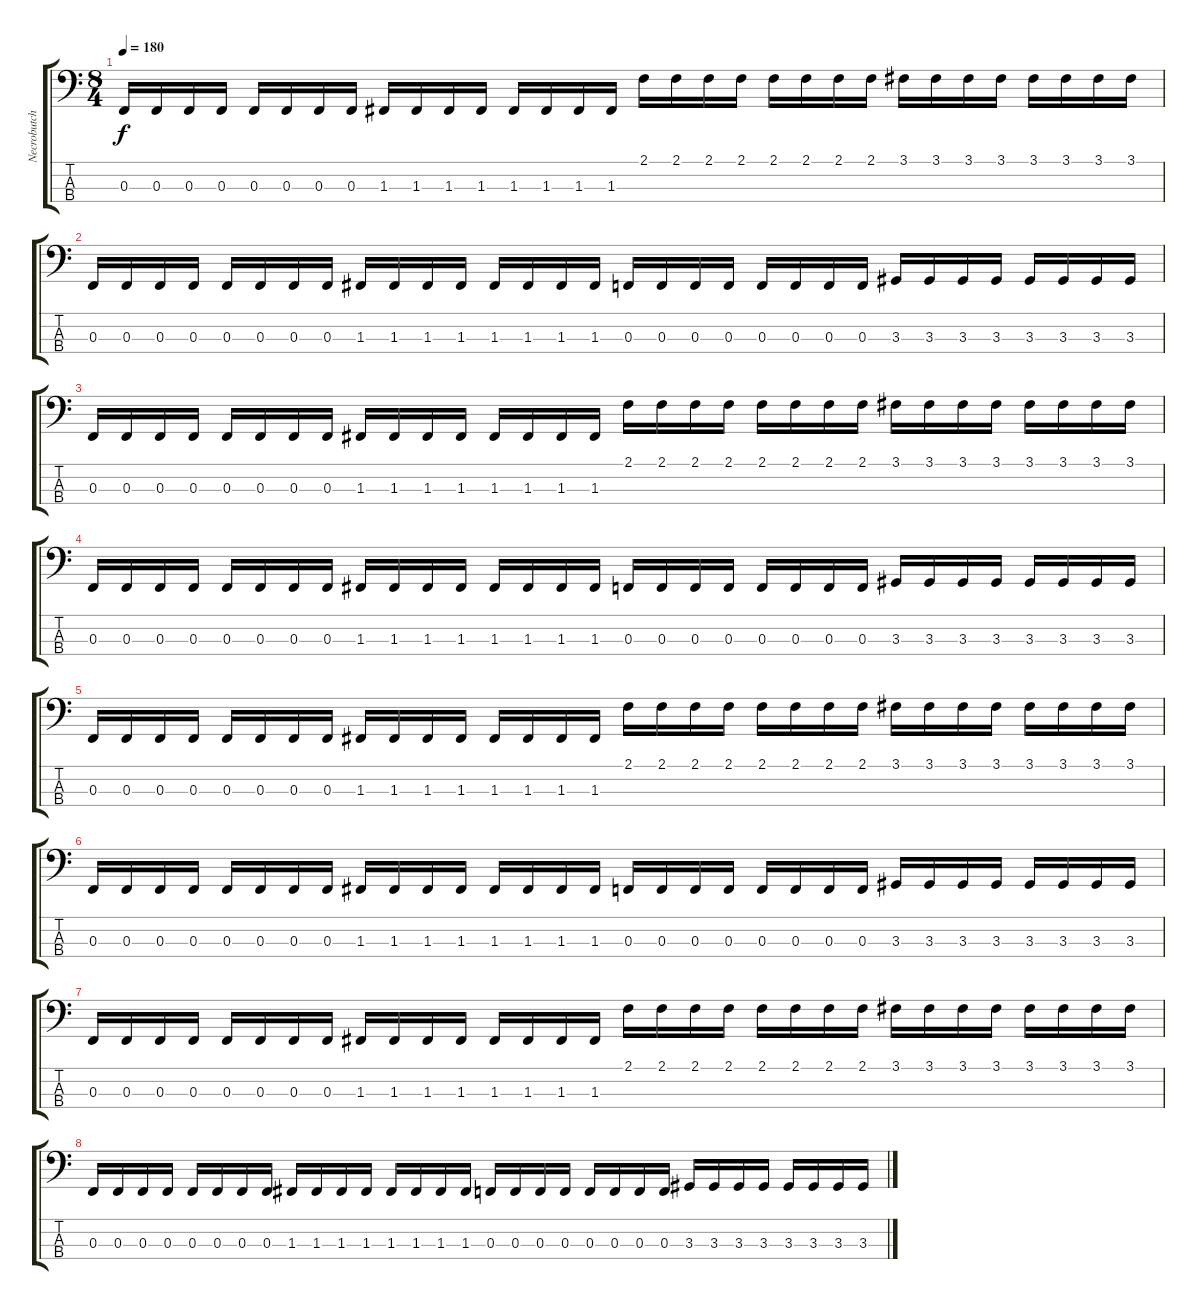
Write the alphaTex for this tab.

\track ("Necrobutcher (Bass)" "Necrobutch") {instrument electricbasspick}
\staff {score tabs}
\tuning (Eb2 Bb1 F1 C1) {hide}
\ts (8 4)
\tempo 180
\clef f4
\ks c
0.3.16{dy f} 0.3.16 0.3.16 0.3.16 0.3.16 0.3.16 0.3.16 0.3.16 1.3.16 1.3.16 1.3.16 1.3.16 1.3.16 1.3.16 1.3.16 1.3.16 2.1.16 2.1.16 2.1.16 2.1.16 2.1.16 2.1.16 2.1.16 2.1.16 3.1.16 3.1.16 3.1.16 3.1.16 3.1.16 3.1.16 3.1.16 3.1.16 |
0.3.16 0.3.16 0.3.16 0.3.16 0.3.16 0.3.16 0.3.16 0.3.16 1.3.16 1.3.16 1.3.16 1.3.16 1.3.16 1.3.16 1.3.16 1.3.16 0.3.16 0.3.16 0.3.16 0.3.16 0.3.16 0.3.16 0.3.16 0.3.16 3.3.16 3.3.16 3.3.16 3.3.16 3.3.16 3.3.16 3.3.16 3.3.16 |
0.3.16 0.3.16 0.3.16 0.3.16 0.3.16 0.3.16 0.3.16 0.3.16 1.3.16 1.3.16 1.3.16 1.3.16 1.3.16 1.3.16 1.3.16 1.3.16 2.1.16 2.1.16 2.1.16 2.1.16 2.1.16 2.1.16 2.1.16 2.1.16 3.1.16 3.1.16 3.1.16 3.1.16 3.1.16 3.1.16 3.1.16 3.1.16 |
0.3.16 0.3.16 0.3.16 0.3.16 0.3.16 0.3.16 0.3.16 0.3.16 1.3.16 1.3.16 1.3.16 1.3.16 1.3.16 1.3.16 1.3.16 1.3.16 0.3.16 0.3.16 0.3.16 0.3.16 0.3.16 0.3.16 0.3.16 0.3.16 3.3.16 3.3.16 3.3.16 3.3.16 3.3.16 3.3.16 3.3.16 3.3.16 |
0.3.16 0.3.16 0.3.16 0.3.16 0.3.16 0.3.16 0.3.16 0.3.16 1.3.16 1.3.16 1.3.16 1.3.16 1.3.16 1.3.16 1.3.16 1.3.16 2.1.16 2.1.16 2.1.16 2.1.16 2.1.16 2.1.16 2.1.16 2.1.16 3.1.16 3.1.16 3.1.16 3.1.16 3.1.16 3.1.16 3.1.16 3.1.16 |
0.3.16 0.3.16 0.3.16 0.3.16 0.3.16 0.3.16 0.3.16 0.3.16 1.3.16 1.3.16 1.3.16 1.3.16 1.3.16 1.3.16 1.3.16 1.3.16 0.3.16 0.3.16 0.3.16 0.3.16 0.3.16 0.3.16 0.3.16 0.3.16 3.3.16 3.3.16 3.3.16 3.3.16 3.3.16 3.3.16 3.3.16 3.3.16 |
0.3.16 0.3.16 0.3.16 0.3.16 0.3.16 0.3.16 0.3.16 0.3.16 1.3.16 1.3.16 1.3.16 1.3.16 1.3.16 1.3.16 1.3.16 1.3.16 2.1.16 2.1.16 2.1.16 2.1.16 2.1.16 2.1.16 2.1.16 2.1.16 3.1.16 3.1.16 3.1.16 3.1.16 3.1.16 3.1.16 3.1.16 3.1.16 |
0.3.16 0.3.16 0.3.16 0.3.16 0.3.16 0.3.16 0.3.16 0.3.16 1.3.16 1.3.16 1.3.16 1.3.16 1.3.16 1.3.16 1.3.16 1.3.16 0.3.16 0.3.16 0.3.16 0.3.16 0.3.16 0.3.16 0.3.16 0.3.16 3.3.16 3.3.16 3.3.16 3.3.16 3.3.16 3.3.16 3.3.16 3.3.16
